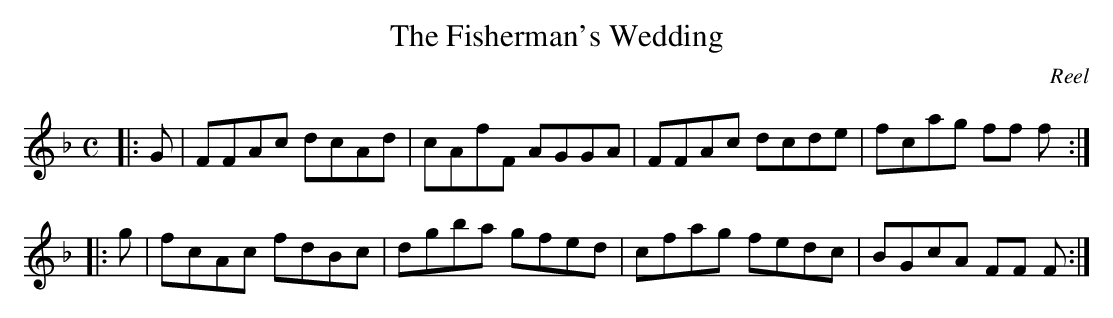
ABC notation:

X:1
T: The Fisherman's Wedding
C:Reel
M:C
L:1/8
K:F
|:G|FFAc dcAd|cAfF AGGA|FFAc dcde|fcag ff f:|
|:g|fcAc fdBc|dgba gfed|cfag fedc|BGcA FF F:|
